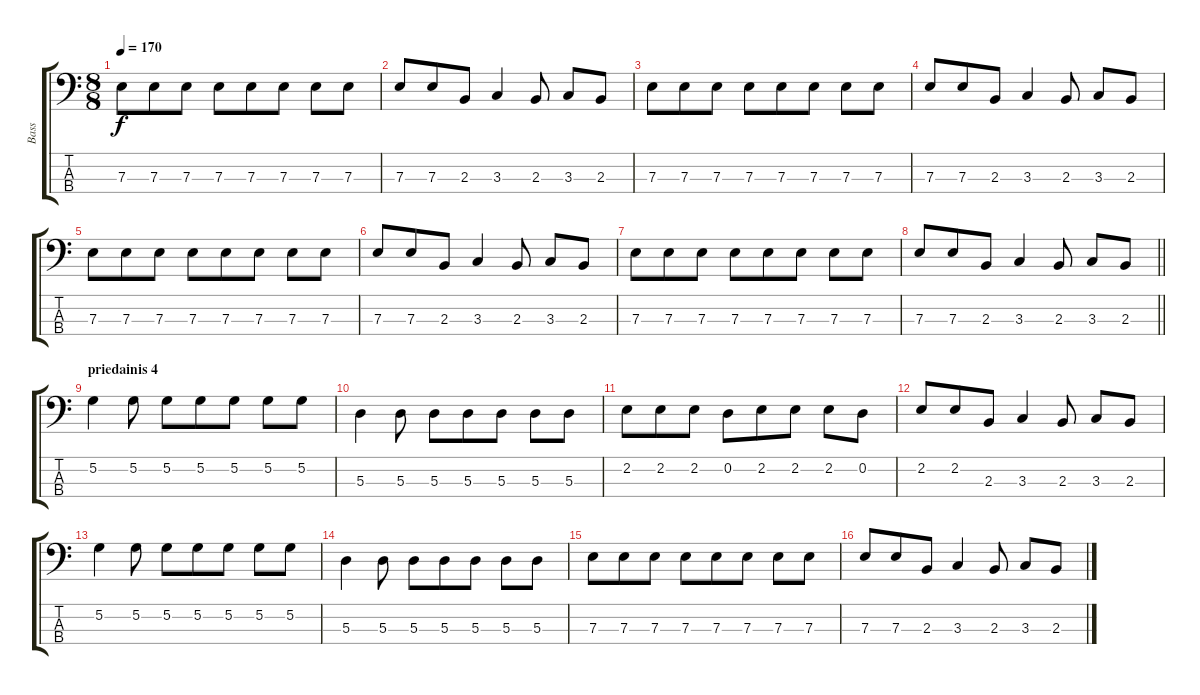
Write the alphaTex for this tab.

\track ("Bass" "Bass") {instrument electricbassfinger}
\staff {score tabs}
\tuning (G2 D2 A1 E1) {hide}
\ts (8 8)
\tempo 170
\clef f4
\ks c
7.3.8{dy f} 7.3.8 7.3.8 7.3.8 7.3.8 7.3.8 7.3.8 7.3.8 |
7.3.8 7.3.8 2.3.8 3.3.4 2.3.8 3.3.8 2.3.8 |
7.3.8 7.3.8 7.3.8 7.3.8 7.3.8 7.3.8 7.3.8 7.3.8 |
7.3.8 7.3.8 2.3.8 3.3.4 2.3.8 3.3.8 2.3.8 |
7.3.8 7.3.8 7.3.8 7.3.8 7.3.8 7.3.8 7.3.8 7.3.8 |
7.3.8 7.3.8 2.3.8 3.3.4 2.3.8 3.3.8 2.3.8 |
7.3.8 7.3.8 7.3.8 7.3.8 7.3.8 7.3.8 7.3.8 7.3.8 |
\barLineRight lightlight
7.3.8 7.3.8 2.3.8 3.3.4 2.3.8 3.3.8 2.3.8 |
\section ("" "priedainis 4")
5.2.4 5.2.8 5.2.8 5.2.8 5.2.8 5.2.8 5.2.8 |
5.3.4 5.3.8 5.3.8 5.3.8 5.3.8 5.3.8 5.3.8 |
2.2.8 2.2.8 2.2.8 0.2.8 2.2.8 2.2.8 2.2.8 0.2.8 |
2.2.8 2.2.8 2.3.8 3.3.4 2.3.8 3.3.8 2.3.8 |
5.2.4 5.2.8 5.2.8 5.2.8 5.2.8 5.2.8 5.2.8 |
5.3.4 5.3.8 5.3.8 5.3.8 5.3.8 5.3.8 5.3.8 |
7.3.8 7.3.8 7.3.8 7.3.8 7.3.8 7.3.8 7.3.8 7.3.8 |
7.3.8 7.3.8 2.3.8 3.3.4 2.3.8 3.3.8 2.3.8
